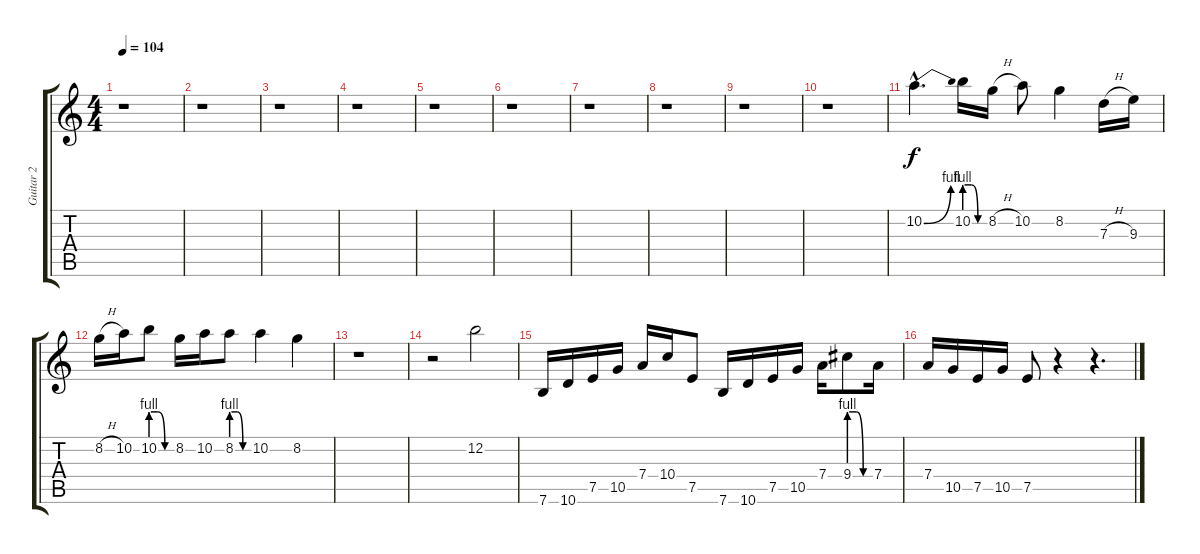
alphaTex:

\track ("Guitar 2" "Guitar 2") {instrument overdrivenguitar}
\staff {score tabs}
\tuning (E4 B3 G3 D3 A2 E2) {hide}
\ts (4 4)
\tempo 104
\clef g2
\ks c
r.1{dy f} |
r.1 |
r.1 |
r.1 |
r.1 |
r.1 |
r.1 |
r.1 |
r.1 |
r.1 |
10.2{be (bend 0 0 60 4) hac}.4{d} 10.2{be (custom 0 4 20 4 40 0 60 0)}.16 8.2{h}.16 10.2.8 8.2.4 7.3{h}.16 9.3.16 |
8.2{h}.16 10.2.16 10.2{be (custom 0 4 20 4 40 0 60 0)}.8 8.2.16 10.2.16 8.2{be (custom 0 4 20 4 40 0 60 0)}.8 10.2.4 8.2.4 |
r.1 |
r.2 12.2.2 |
7.6.16 10.6.16 7.5.16 10.5.16 7.4.16 10.4.16 7.5.8 7.6.16 10.6.16 7.5.16 10.5.16 7.4.16 9.4{be (custom 0 4 20 4 40 0 60 0)}.8 7.4.16 |
7.4.16 10.5.16 7.5.16 10.5.16 7.5.8 r.4 r.4{d}
